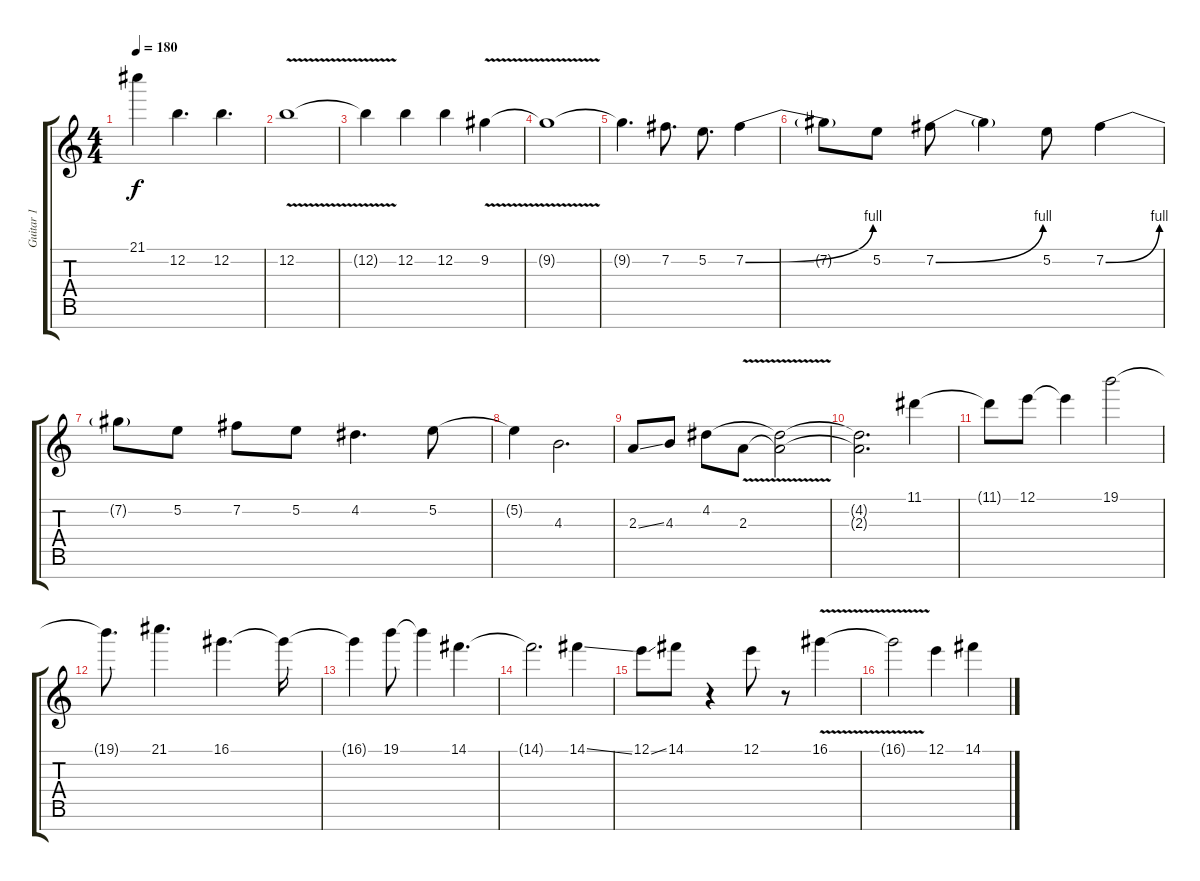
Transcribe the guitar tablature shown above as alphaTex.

\track ("Guitar 1" "Guitar 1") {instrument distortionguitar}
\staff {score tabs}
\tuning (E4 B3 G3 D3 A2 E2 B1) {hide}
\ts (4 4)
\tempo 180
\clef g2
\ks c
21.1{t}.4{dy f} 12.2.4{d} 12.2.4{d} |
12.2{v}.1 |
12.2{t}.4 12.2.4 12.2.4 9.2{v}.4 |
9.2{t}.1 |
9.2{t}.4{d} 7.2.8{d} 5.2.8{d} 7.2{be (bend 0 0 60 4)}.4 |
7.2{t}.8 5.2.8 7.2{be (bend 0 0 60 4)}.8 7.2{t}.4 5.2.8 7.2{be (bend 0 0 60 4)}.4 |
7.2{t}.8 5.2.8 7.2.8 5.2.8 4.2.4{d} 5.2.8 |
5.2{t}.4 4.3.2{d} |
2.3{ss}.8 4.3.8 4.2.8 2.3{v}.8 (4.2{t} 2.3{t}).2 |
(4.2{t} 2.3{t}).2{d} 11.1.4 |
11.1{t}.8 12.1.8 12.1{t}.4 19.1.2 |
19.1{t}.8{d} 21.1.4{d} 16.1.4{d} 16.1{t}.16 |
16.1{t}.4 19.1.8 19.1{t}.4 14.1.4{d} |
14.1{t}.2{d} 14.1{ss}.4 |
12.1{ss}.8 14.1.8 r.4 12.1.8 r.8 16.1{v}.4 |
16.1{t}.2 12.1.4 14.1.4
